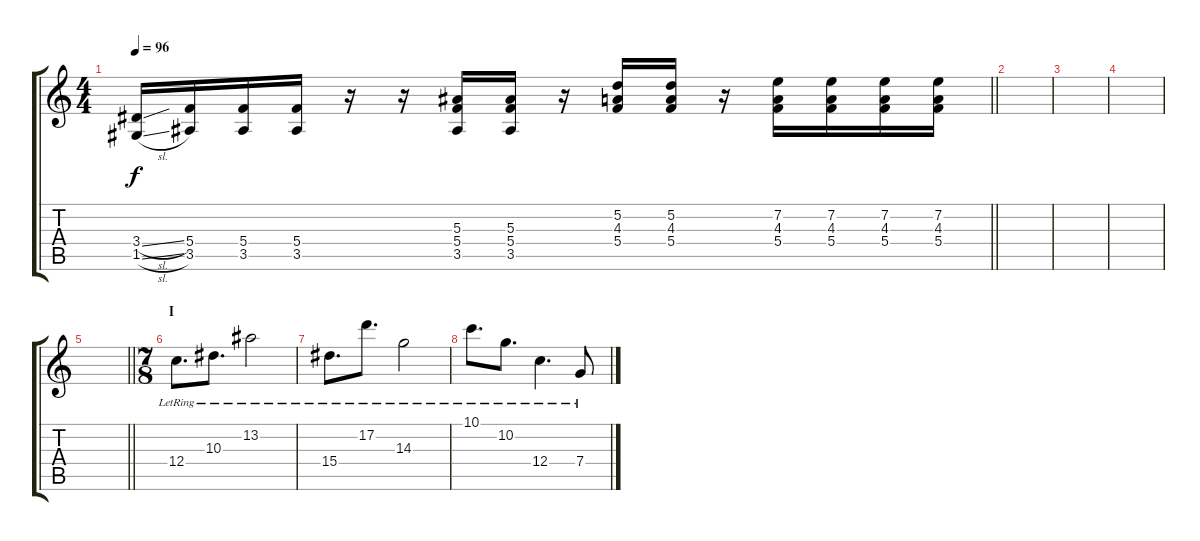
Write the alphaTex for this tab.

\track "" {instrument overdrivenguitar}
\staff {score tabs}
\tuning (D4 A3 F3 C3 G2 C2) {hide}
\ts (4 4)
\tempo 96
\clef g2
\barLineRight lightlight
\ks c
(3.4{sl} 1.5{sl}).16{dy f} (5.4 3.5).16 (5.4 3.5).16 (5.4 3.5).16 r.16 r.16 (5.3 5.4 3.5).16 (5.3 5.4 3.5).16 r.16 (5.2 4.3 5.4).16 (5.2 4.3 5.4).16 r.16 (7.2 4.3 5.4).16 (7.2 4.3 5.4).16 (7.2 4.3 5.4).16 (7.2 4.3 5.4).16 |
|
|
|
\barLineRight lightlight
|
\ts (7 8)
\section ("" "I")
12.4{lr}.8{d} 10.3{lr}.8{d} 13.2{lr}.2 |
15.4{lr}.8{d} 17.2{lr}.8{d} 14.3{lr}.2 |
10.1{lr}.8{d} 10.2{lr}.8{d} 12.4{lr}.4{d} 7.4{sl lr}.8
